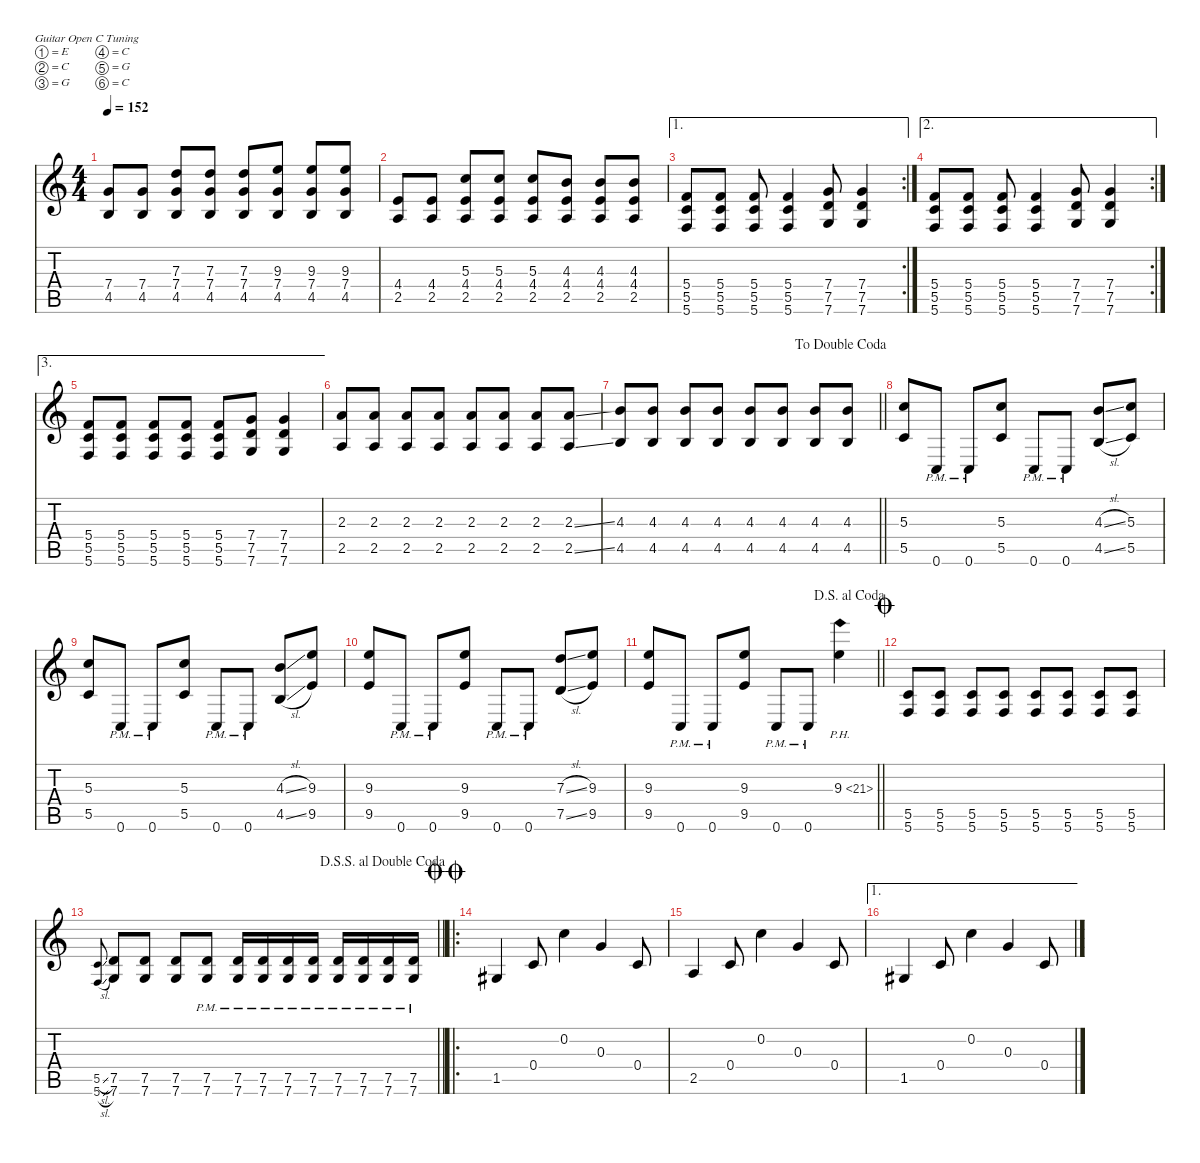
\defaultSystemsLayout 4
\hideDynamics
\bracketExtendMode nobrackets
\singleTrackTrackNamePolicy hidden
\multiTrackTrackNamePolicy hidden
\firstSystemTrackNameMode fullname
\firstSystemTrackNameOrientation horizontal
\otherSystemsTrackNameOrientation horizontal
\track ("Guitar 1" "od.guit.") {mute instrument overdrivenguitar}
\staff {score tabs}
\tuning (E4 C4 G3 C3 G2 C2)
\ts (4 4)
\tempo 152
\clef g2
\ks c
(7.4 4.5).8{dy f beam Up} (7.4 4.5).8{beam Up} (7.3 7.4 4.5).8{beam Up} (7.3 7.4 4.5).8{beam Up} (7.3 7.4 4.5).8{beam Up} (9.3 7.4 4.5).8{beam Up} (9.3 7.4 4.5).8{beam Up} (9.3 7.4 4.5).8{beam Up} |
(4.4 2.5).8{beam Up} (4.4 2.5).8{beam Up} (5.3 4.4 2.5).8{beam Up} (5.3 4.4 2.5).8{beam Up} (5.3 4.4 2.5).8{beam Up} (4.3 4.4 2.5).8{beam Up} (4.3 4.4 2.5).8{beam Up} (4.3 4.4 2.5).8{beam Up} |
\ae 1
\rc 2
(5.4 5.5 5.6).8{beam Up} (5.4 5.5 5.6).8{beam Up} (5.4 5.5 5.6).8{beam Up} (5.4 5.5 5.6).4{beam Up} (7.4 7.5 7.6).8{beam Up} (7.4 7.5 7.6).4{beam Up} |
\ae 2
\rc 2
(5.4 5.5 5.6).8{beam Up} (5.4 5.5 5.6).8{beam Up} (5.4 5.5 5.6).8{beam Up} (5.4 5.5 5.6).4{beam Up} (7.4 7.5 7.6).8{beam Up} (7.4 7.5 7.6).4{beam Up} |
\ae 3
(5.4 5.5 5.6).8{beam Up} (5.4 5.5 5.6).8{beam Up} (5.4 5.5 5.6).8{beam Up} (5.4 5.5 5.6).8{beam Up} (5.4 5.5 5.6).8{beam Up} (7.4 7.5 7.6).8{beam Up} (7.4 7.5 7.6).4{beam Up} |
(2.3 2.5).8{beam Up} (2.3 2.5).8{beam Up} (2.3 2.5).8{beam Up} (2.3 2.5).8{beam Up} (2.3 2.5).8{beam Up} (2.3 2.5).8{beam Up} (2.3 2.5).8{beam Up} (2.3{ss} 2.5{ss}).8{beam Up} |
\jump dadoublecoda
\barLineRight lightlight
(4.3 4.5).8{beam Up} (4.3 4.5).8{beam Up} (4.3 4.5).8{beam Up} (4.3 4.5).8{beam Up} (4.3 4.5).8{beam Up} (4.3 4.5).8{beam Up} (4.3 4.5).8{beam Up} (4.3 4.5).8{beam Up} |
(5.3 5.5).8{beam Up} 0.6{pm}.8{beam Up} 0.6{pm}.8{beam Up} (5.3 5.5).8{beam Up} 0.6{pm}.8{beam Up} 0.6{pm}.8{beam Up} (4.3{sl} 4.5{sl}).8{beam Up} (5.3 5.5).8{beam Up} |
(5.3 5.5).8{beam Up} 0.6{pm}.8{beam Up} 0.6{pm}.8{beam Up} (5.3 5.5).8{beam Up} 0.6{pm}.8{beam Up} 0.6{pm}.8{beam Up} (4.3{sl} 4.5{sl}).8{beam Up} (9.3 9.5).8{beam Up} |
(9.3 9.5).8{beam Up} 0.6{pm}.8{beam Up} 0.6{pm}.8{beam Up} (9.3 9.5).8{beam Up} 0.6{pm}.8{beam Up} 0.6{pm}.8{beam Up} (7.3{sl} 7.5{sl}).8{beam Up} (9.3 9.5).8{beam Up} |
\jump dalsegnoalcoda
\barLineRight lightlight
(9.3 9.5).8{beam Up} 0.6{pm}.8{beam Up} 0.6{pm}.8{beam Up} (9.3 9.5).8{beam Up} 0.6{pm}.8{beam Up} 0.6{pm}.8{beam Up} 9.3{ph 12}.4{beam Down} |
\jump coda
(5.5 5.6).8{beam Up} (5.5 5.6).8{beam Up} (5.5 5.6).8{beam Up} (5.5 5.6).8{beam Up} (5.5 5.6).8{beam Up} (5.5 5.6).8{beam Up} (5.5 5.6).8{beam Up} (5.5 5.6).8{beam Up} |
\jump dalsegnosegnoaldoublecoda
\barLineRight lightlight
(5.5{sl} 5.6{sl}).8{gr onbeat dy mf beam Up} (7.5 7.6).8{dy f beam Up} (7.5 7.6).8{beam Up} (7.5 7.6).8{beam Up} (7.5{pm} 7.6{pm}).8{beam Up} (7.5{pm} 7.6{pm}).16{beam Up} (7.5{pm} 7.6{pm}).16{beam Up} (7.5{pm} 7.6{pm}).16{beam Up} (7.5{pm} 7.6{pm}).16{beam Up} (7.5{pm} 7.6{pm}).16{beam Up} (7.5{pm} 7.6{pm}).16{beam Up} (7.5{pm} 7.6{pm}).16{beam Up} (7.5{pm} 7.6{pm}).16{beam Up} |
\ro
\jump doublecoda
1.5{acc #}.4{beam Up} 0.4.8{beam Up} 0.2.4{beam Down} 0.3.4{beam Up} 0.4.8{beam Up} |
2.5.4{beam Up} 0.4.8{beam Up} 0.2.4{beam Down} 0.3.4{beam Up} 0.4.8{beam Up} |
\ae 1
1.5{acc #}.4{beam Up} 0.4.8{beam Up} 0.2.4{beam Down} 0.3.4{beam Up} 0.4.8{beam Up}
